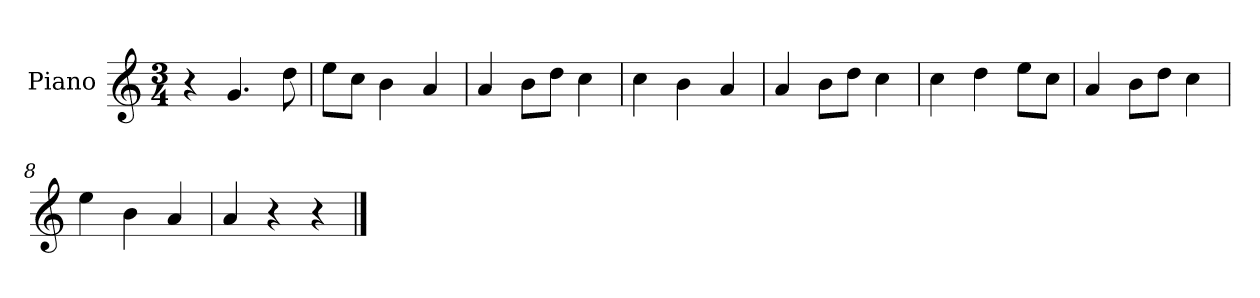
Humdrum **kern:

**kern
*part1
*staff1
*I"Piano
*I'P-no
*clefG2
*k[]
*M3/4
*MM180
=1
4r
4.g/
8dd\
=2
8ee\L
8cc\J
4b\
4a/
=3
4a/
8b\L
8dd\J
4cc\
=4
4cc\
4b\
4a/
=5
4a/
8b\L
8dd\J
4cc\
=6
4cc\
4dd\
8ee\L
8cc\J
=7
4a/
8b\L
8dd\J
4cc\
=8
4ee\
4b\
4a/
=9
4a/
4r
4r
==
*-
